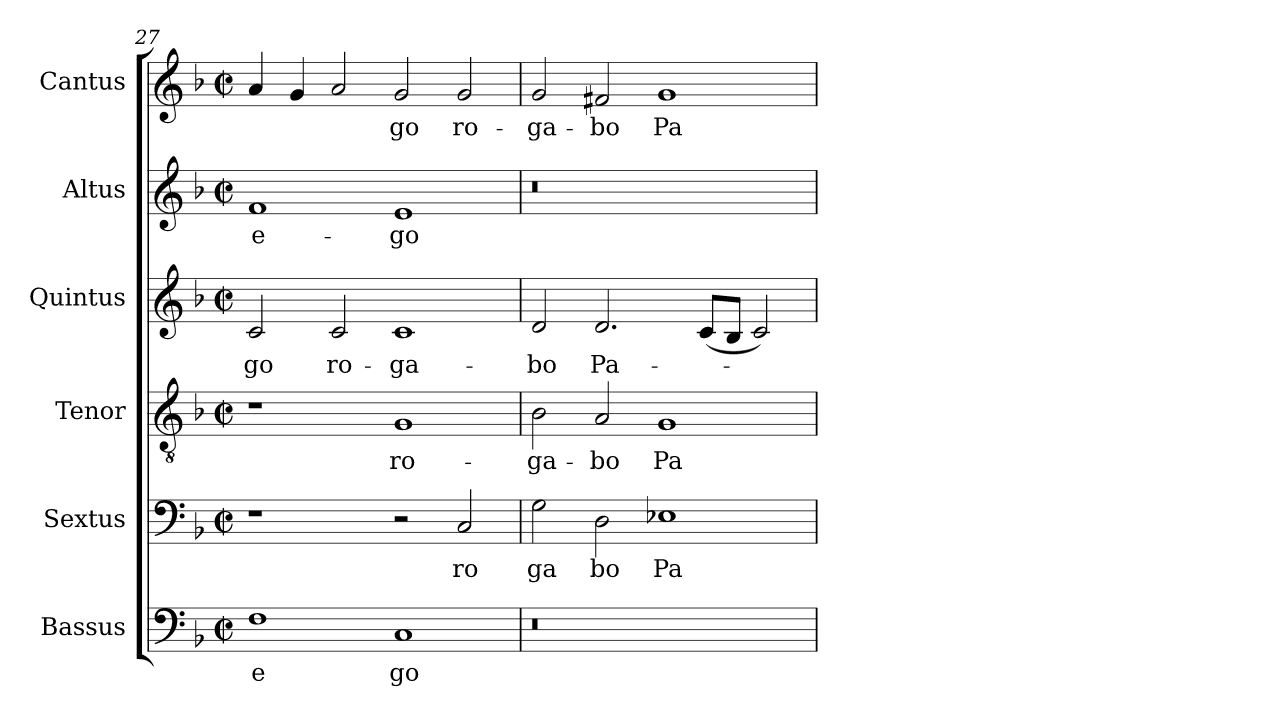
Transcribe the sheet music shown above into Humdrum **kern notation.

**kern	**text	**kern	**text	**kern	**text	**kern	**text	**kern	**text	**kern	**text
*part6	*part6	*part5	*part5	*part4	*part4	*part3	*part3	*part2	*part2	*part1	*part1
*staff6	*staff6	*staff5	*staff5	*staff4	*staff4	*staff3	*staff3	*staff2	*staff2	*staff1	*staff1
*I"Bassus	*	*I"Sextus	*	*I"Tenor	*	*I"Quintus	*	*I"Altus	*	*I"Cantus	*
*clefF4	*	*clefF4	*	*clefGv2	*	*clefG2	*	*clefG2	*	*clefG2	*
*k[b-]	*	*k[b-]	*	*k[b-]	*	*k[b-]	*	*k[b-]	*	*k[b-]	*
*F:	*	*F:	*	*F:	*	*F:	*	*F:	*	*F:	*
*M2/2	*	*M2/2	*	*M2/2	*	*M2/2	*	*M2/2	*	*M2/2	*
*met(c|)	*	*met(c|)	*	*met(c|)	*	*met(c|)	*	*met(c|)	*	*met(c|)	*
=27	=27	=27	=27	=27	=27	=27	=27	=27	=27	=27	=27
!	!LO:LY:b:cj	!	!	!	!	!	!LO:LY:b:cj	!	!LO:LY:b:cj	!	!
1F	e	1r	.	1r	.	2c/	-go	1f	e-	4a/	.
.	.	.	.	.	.	.	.	.	.	4g/	.
!	!	!	!	!	!	!	!LO:LY:b:cj	!	!	!	!
.	.	.	.	.	.	2c/	ro-	.	.	2a/	.
!	!LO:LY:b:cj	!	!	!	!LO:LY:b:cj	!	!LO:LY:b:cj	!	!LO:LY:b:cj	!	!LO:LY:b:cj
1C	go	2r	.	1G	ro-	1c	-ga-	1e	-go	2g/	-go
!	!	!	!LO:LY:b:cj	!	!	!	!	!	!	!	!LO:LY:b:cj
.	.	2C/	ro	.	.	.	.	.	.	2g/	ro-
=28	=28	=28	=28	=28	=28	=28	=28	=28	=28	=28	=28
!	!	!	!LO:LY:b:cj	!	!LO:LY:b:cj	!	!LO:LY:b:cj	!	!	!	!LO:LY:b:cj
0r	.	2G\	ga	2B-\	-ga-	2d/	-bo	0r	.	2g/	-ga-
!	!	!	!LO:LY:b:cj	!	!LO:LY:b:cj	!	!LO:LY:b	!	!	!	!LO:LY:b:cj
.	.	2D\	bo	2A/	-bo	2.d/	Pa-	.	.	2f#X/	-bo
!	!	!	!LO:LY:b:cj	!	!LO:LY:b:cj	!	!	!	!	!	!LO:LY:b:cj
.	.	1E-X	Pa	1G	Pa-	.	.	.	.	1g	Pa-
.	.	.	.	.	.	(<8c/L	.	.	.	.	.
.	.	.	.	.	.	8B-/J	.	.	.	.	.
.	.	.	.	.	.	2c/)	.	.	.	.	.
=	=	=	=	=	=	=	=	=	=	=	=
*-	*-	*-	*-	*-	*-	*-	*-	*-	*-	*-	*-
